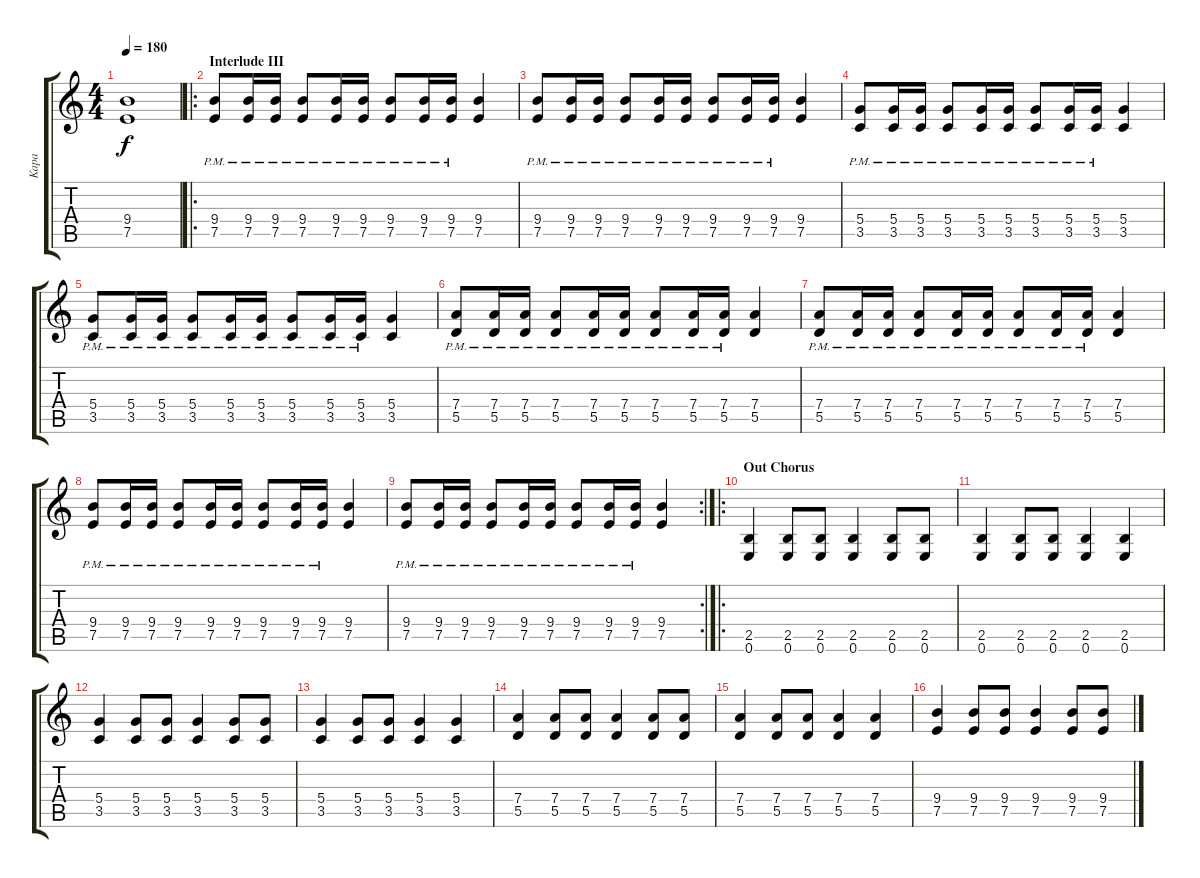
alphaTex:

\track ("Kapa" "Kapa") {instrument distortionguitar}
\staff {score tabs}
\tuning (E4 B3 G3 D3 A2 E2) {hide}
\ts (4 4)
\tempo 180
\clef g2
\ks c
(9.4{t} 7.5{t}).1{dy f} |
\ro
\section ("" "Interlude III")
(9.4{pm} 7.5{pm}).8 (9.4{pm} 7.5{pm}).16 (9.4{pm} 7.5{pm}).16 (9.4{pm} 7.5{pm}).8 (9.4{pm} 7.5{pm}).16 (9.4{pm} 7.5{pm}).16 (9.4{pm} 7.5{pm}).8 (9.4{pm} 7.5{pm}).16 (9.4{pm} 7.5{pm}).16 (9.4 7.5).4 |
(9.4{pm} 7.5{pm}).8 (9.4{pm} 7.5{pm}).16 (9.4{pm} 7.5{pm}).16 (9.4{pm} 7.5{pm}).8 (9.4{pm} 7.5{pm}).16 (9.4{pm} 7.5{pm}).16 (9.4{pm} 7.5{pm}).8 (9.4{pm} 7.5{pm}).16 (9.4{pm} 7.5{pm}).16 (9.4 7.5).4 |
(5.4{pm} 3.5{pm}).8 (5.4{pm} 3.5{pm}).16 (5.4{pm} 3.5{pm}).16 (5.4{pm} 3.5{pm}).8 (5.4{pm} 3.5{pm}).16 (5.4{pm} 3.5{pm}).16 (5.4{pm} 3.5{pm}).8 (5.4{pm} 3.5{pm}).16 (5.4{pm} 3.5{pm}).16 (5.4 3.5).4 |
(5.4{pm} 3.5{pm}).8 (5.4{pm} 3.5{pm}).16 (5.4{pm} 3.5{pm}).16 (5.4{pm} 3.5{pm}).8 (5.4{pm} 3.5{pm}).16 (5.4{pm} 3.5{pm}).16 (5.4{pm} 3.5{pm}).8 (5.4{pm} 3.5{pm}).16 (5.4{pm} 3.5{pm}).16 (5.4 3.5).4 |
(7.4{pm} 5.5{pm}).8 (7.4{pm} 5.5{pm}).16 (7.4{pm} 5.5{pm}).16 (7.4{pm} 5.5{pm}).8 (7.4{pm} 5.5{pm}).16 (7.4{pm} 5.5{pm}).16 (7.4{pm} 5.5{pm}).8 (7.4{pm} 5.5{pm}).16 (7.4{pm} 5.5{pm}).16 (7.4 5.5).4 |
(7.4{pm} 5.5{pm}).8 (7.4{pm} 5.5{pm}).16 (7.4{pm} 5.5{pm}).16 (7.4{pm} 5.5{pm}).8 (7.4{pm} 5.5{pm}).16 (7.4{pm} 5.5{pm}).16 (7.4{pm} 5.5{pm}).8 (7.4{pm} 5.5{pm}).16 (7.4{pm} 5.5{pm}).16 (7.4 5.5).4 |
(9.4{pm} 7.5{pm}).8 (9.4{pm} 7.5{pm}).16 (9.4{pm} 7.5{pm}).16 (9.4{pm} 7.5{pm}).8 (9.4{pm} 7.5{pm}).16 (9.4{pm} 7.5{pm}).16 (9.4{pm} 7.5{pm}).8 (9.4{pm} 7.5{pm}).16 (9.4{pm} 7.5{pm}).16 (9.4 7.5).4 |
\rc 2
(9.4{pm} 7.5{pm}).8 (9.4{pm} 7.5{pm}).16 (9.4{pm} 7.5{pm}).16 (9.4{pm} 7.5{pm}).8 (9.4{pm} 7.5{pm}).16 (9.4{pm} 7.5{pm}).16 (9.4{pm} 7.5{pm}).8 (9.4{pm} 7.5{pm}).16 (9.4{pm} 7.5{pm}).16 (9.4 7.5).4 |
\ro
\section ("" "Out Chorus")
(2.5 0.6).4 (2.5 0.6).8 (2.5 0.6).8 (2.5 0.6).4 (2.5 0.6).8 (2.5 0.6).8 |
(2.5 0.6).4 (2.5 0.6).8 (2.5 0.6).8 (2.5 0.6).4 (2.5 0.6).4 |
(5.4 3.5).4 (5.4 3.5).8 (5.4 3.5).8 (5.4 3.5).4 (5.4 3.5).8 (5.4 3.5).8 |
(5.4 3.5).4 (5.4 3.5).8 (5.4 3.5).8 (5.4 3.5).4 (5.4 3.5).4 |
(7.4 5.5).4 (7.4 5.5).8 (7.4 5.5).8 (7.4 5.5).4 (7.4 5.5).8 (7.4 5.5).8 |
(7.4 5.5).4 (7.4 5.5).8 (7.4 5.5).8 (7.4 5.5).4 (7.4 5.5).4 |
(9.4 7.5).4 (9.4 7.5).8 (9.4 7.5).8 (9.4 7.5).4 (9.4 7.5).8 (9.4 7.5).8
